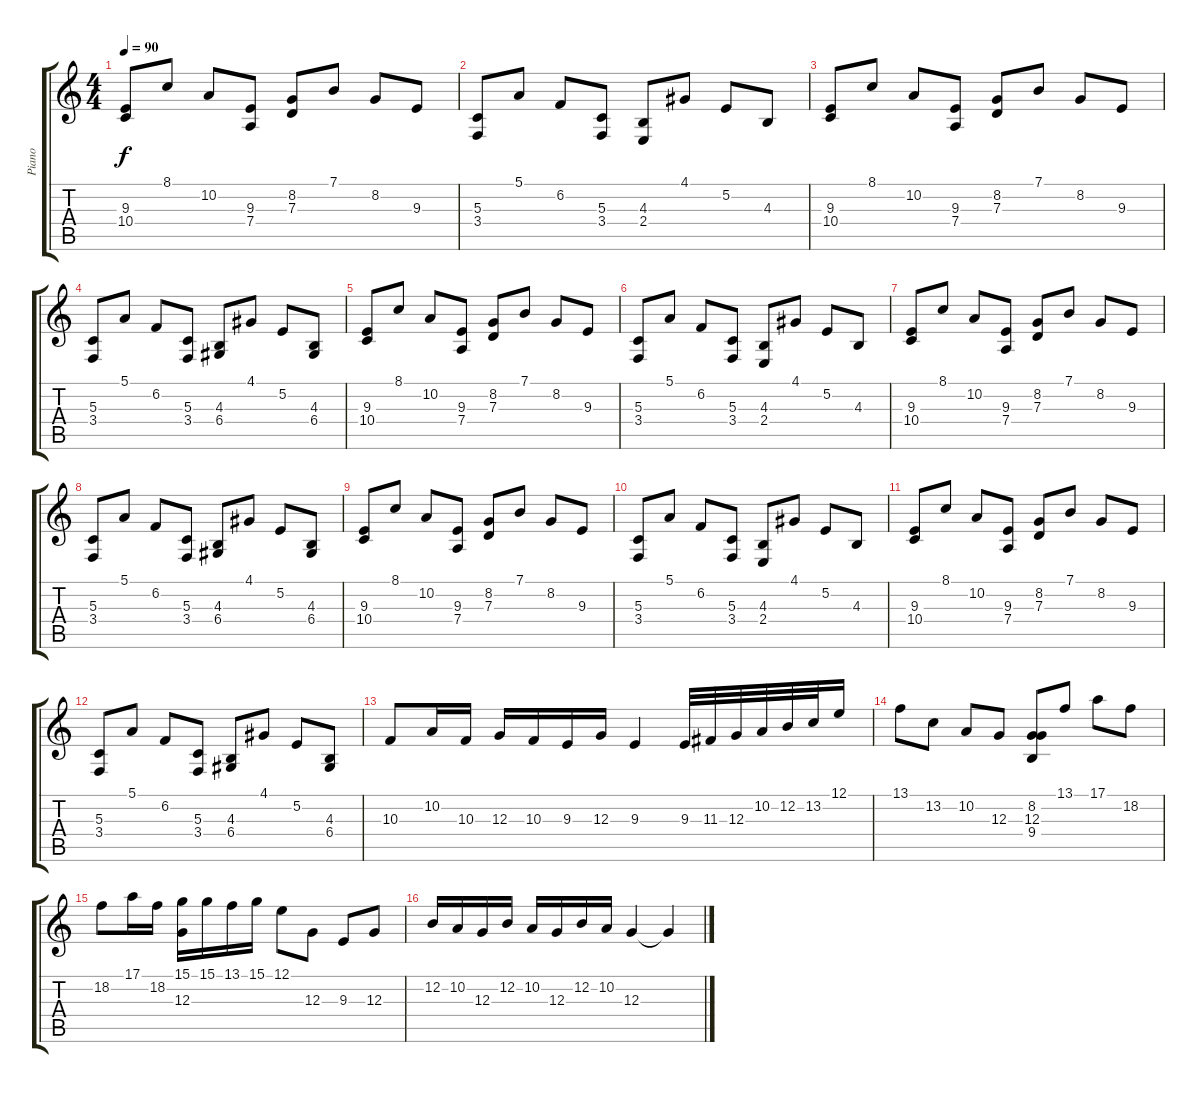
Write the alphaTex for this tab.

\track ("Piano" "Piano") {instrument brightacousticpiano}
\staff {score tabs}
\tuning (E4 B3 G3 D3 A2 E2) {hide}
\ts (4 4)
\tempo 90
\clef g2
\ks c
(9.3 10.4).8{dy f instrument brightacousticpiano} 8.1.8 10.2.8 (9.3 7.4).8 (8.2 7.3).8 7.1.8 8.2.8 9.3.8 |
(5.3 3.4).8 5.1.8 6.2.8 (5.3 3.4).8 (4.3 2.4).8 4.1.8 5.2.8 4.3.8 |
(9.3 10.4).8 8.1.8 10.2.8 (9.3 7.4).8 (8.2 7.3).8 7.1.8 8.2.8 9.3.8 |
(5.3 3.4).8 5.1.8 6.2.8 (5.3 3.4).8 (4.3 6.4).8 4.1.8 5.2.8 (4.3 6.4).8 |
(9.3 10.4).8 8.1.8 10.2.8 (9.3 7.4).8 (8.2 7.3).8 7.1.8 8.2.8 9.3.8 |
(5.3 3.4).8 5.1.8 6.2.8 (5.3 3.4).8 (4.3 2.4).8 4.1.8 5.2.8 4.3.8 |
(9.3 10.4).8 8.1.8 10.2.8 (9.3 7.4).8 (8.2 7.3).8 7.1.8 8.2.8 9.3.8 |
(5.3 3.4).8 5.1.8 6.2.8 (5.3 3.4).8 (4.3 6.4).8 4.1.8 5.2.8 (4.3 6.4).8 |
(9.3 10.4).8 8.1.8 10.2.8 (9.3 7.4).8 (8.2 7.3).8 7.1.8 8.2.8 9.3.8 |
(5.3 3.4).8 5.1.8 6.2.8 (5.3 3.4).8 (4.3 2.4).8 4.1.8 5.2.8 4.3.8 |
(9.3 10.4).8 8.1.8 10.2.8 (9.3 7.4).8 (8.2 7.3).8 7.1.8 8.2.8 9.3.8 |
(5.3 3.4).8 5.1.8 6.2.8 (5.3 3.4).8 (4.3 6.4).8 4.1.8 5.2.8 (4.3 6.4).8 |
10.3.8 10.2.16 10.3.16 12.3.16 10.3.16 9.3.16 12.3.16 9.3.4 9.3.32 11.3.32 12.3.32 10.2.32 12.2.32 13.2.32 12.1.16 |
13.1.8 13.2.8 10.2.8 12.3.8 (8.2 12.3 9.4).8 13.1.8 17.1.8 18.2.8 |
18.2.8 17.1.16 18.2.16 (15.1 12.3).16 15.1.16 13.1.16 15.1.16 12.1.8 12.3.8 9.3.8 12.3.8 |
12.2.16 10.2.16 12.3.16 12.2.16 10.2.16 12.3.16 12.2.16 10.2.16 12.3.4 12.3{t}.4
